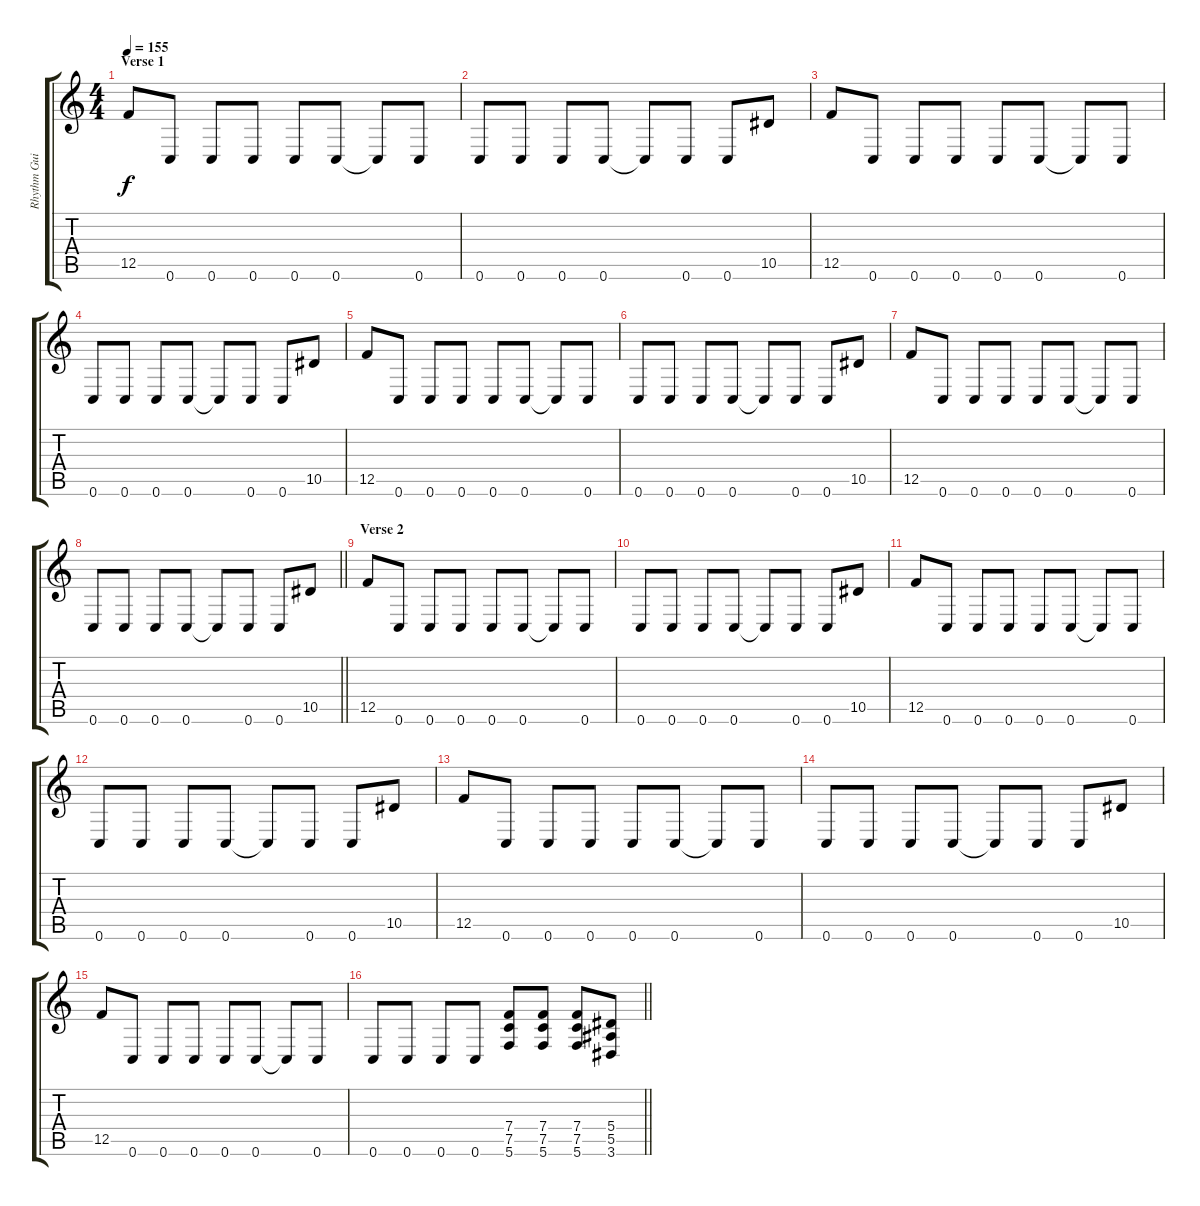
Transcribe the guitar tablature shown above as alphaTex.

\track ("Rhythm Guitar 2 [Josh Homme]" "Rhythm Gui") {instrument distortionguitar}
\staff {score tabs}
\tuning (C4 G3 Eb3 Bb2 F2 C2) {hide}
\ts (4 4)
\section ("" "Verse 1")
\tempo 155
\clef g2
\ks c
12.5.8{dy f} 0.6.8 0.6.8 0.6.8 0.6.8 0.6.8 0.6{t}.8 0.6.8 |
0.6.8 0.6.8 0.6.8 0.6.8 0.6{t}.8 0.6.8 0.6.8 10.5.8 |
12.5.8 0.6.8 0.6.8 0.6.8 0.6.8 0.6.8 0.6{t}.8 0.6.8 |
0.6.8 0.6.8 0.6.8 0.6.8 0.6{t}.8 0.6.8 0.6.8 10.5.8 |
12.5.8 0.6.8 0.6.8 0.6.8 0.6.8 0.6.8 0.6{t}.8 0.6.8 |
0.6.8 0.6.8 0.6.8 0.6.8 0.6{t}.8 0.6.8 0.6.8 10.5.8 |
12.5.8 0.6.8 0.6.8 0.6.8 0.6.8 0.6.8 0.6{t}.8 0.6.8 |
\barLineRight lightlight
0.6.8 0.6.8 0.6.8 0.6.8 0.6{t}.8 0.6.8 0.6.8 10.5.8 |
\section ("" "Verse 2")
12.5.8 0.6.8 0.6.8 0.6.8 0.6.8 0.6.8 0.6{t}.8 0.6.8 |
0.6.8 0.6.8 0.6.8 0.6.8 0.6{t}.8 0.6.8 0.6.8 10.5.8 |
12.5.8 0.6.8 0.6.8 0.6.8 0.6.8 0.6.8 0.6{t}.8 0.6.8 |
0.6.8 0.6.8 0.6.8 0.6.8 0.6{t}.8 0.6.8 0.6.8 10.5.8 |
12.5.8 0.6.8 0.6.8 0.6.8 0.6.8 0.6.8 0.6{t}.8 0.6.8 |
0.6.8 0.6.8 0.6.8 0.6.8 0.6{t}.8 0.6.8 0.6.8 10.5.8 |
12.5.8 0.6.8 0.6.8 0.6.8 0.6.8 0.6.8 0.6{t}.8 0.6.8 |
\barLineRight lightlight
0.6.8 0.6.8 0.6.8 0.6.8 (7.4 7.5 5.6).8 (7.4 7.5 5.6).8 (7.4 7.5 5.6).8 (5.4 5.5 3.6).8
